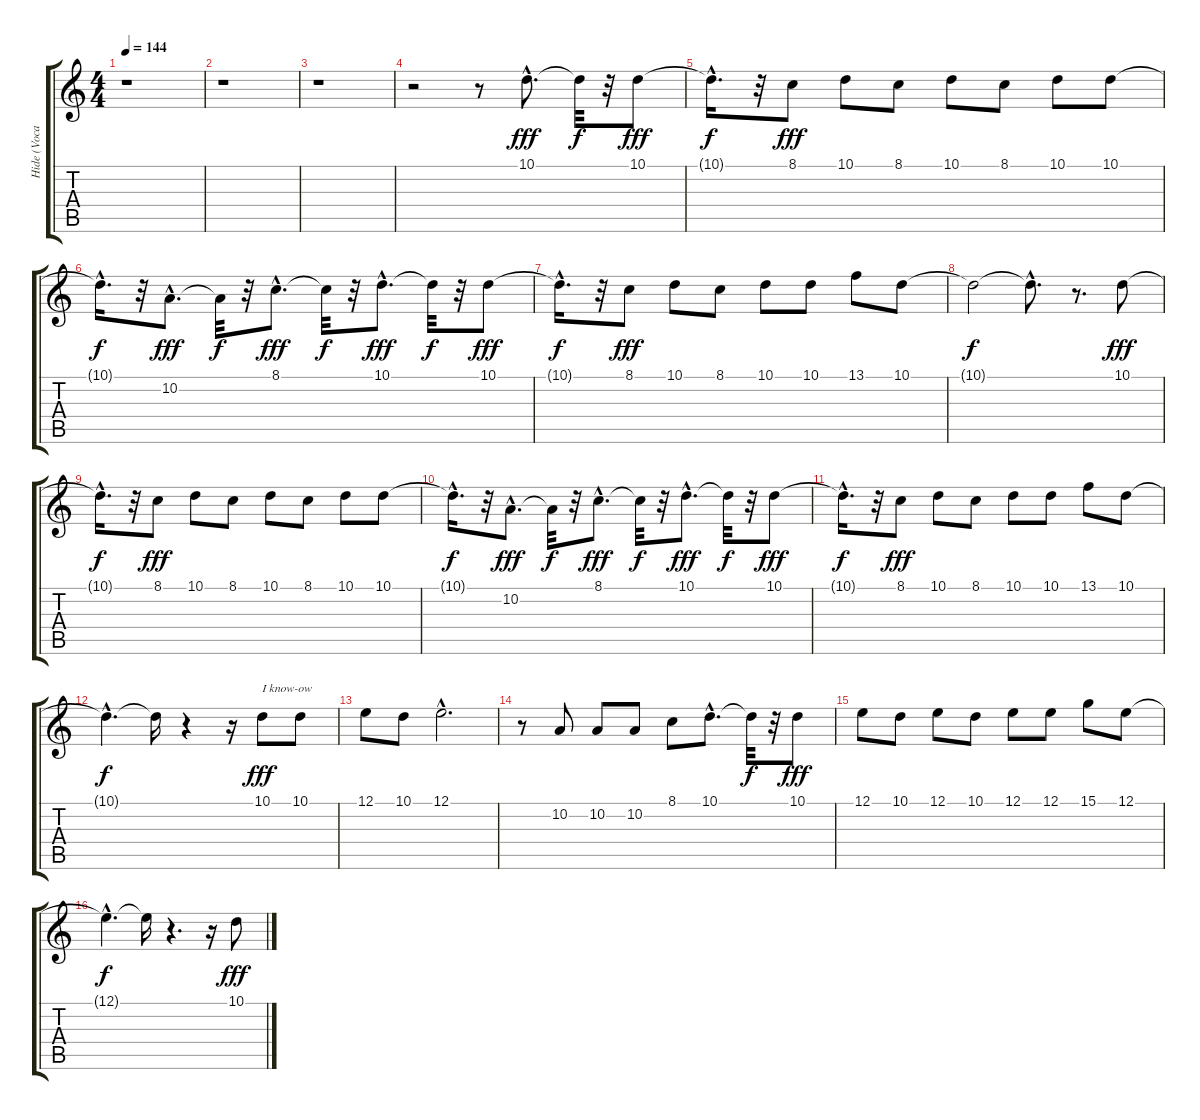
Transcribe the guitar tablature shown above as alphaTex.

\track ("Hide (Vocals)" "Hide (Voca") {instrument englishhorn}
\staff {score tabs}
\tuning (E4 B3 G3 D3 A2 E2) {hide}
\ts (4 4)
\tempo 144
\clef g2
\ks c
r.1{dy fff} |
r.1 |
r.1 |
r.2 r.8 10.1{hac}.8{d} 10.1{t}.32{dy f} r.32 10.1.8{dy fff} |
10.1{hac t}.16{d dy f} r.32 8.1.8{dy fff} 10.1.8 8.1.8 10.1.8 8.1.8 10.1.8 10.1.8 |
10.1{hac t}.16{d dy f} r.32 10.2{hac}.8{d dy fff} 10.2{t}.32{dy f} r.32 8.1{hac}.8{d dy fff} 8.1{t}.32{dy f} r.32 10.1{hac}.8{d dy fff} 10.1{t}.32{dy f} r.32 10.1.8{dy fff} |
10.1{hac t}.16{d dy f} r.32 8.1.8{dy fff} 10.1.8 8.1.8 10.1.8 10.1.8 13.1.8 10.1.8 |
10.1{t}.2{dy f} 10.1{hac t}.8{d} r.8{d} 10.1.8{dy fff} |
10.1{hac t}.16{d dy f} r.32 8.1.8{dy fff} 10.1.8 8.1.8 10.1.8 8.1.8 10.1.8 10.1.8 |
10.1{hac t}.16{d dy f} r.32 10.2{hac}.8{d dy fff} 10.2{t}.32{dy f} r.32 8.1{hac}.8{d dy fff} 8.1{t}.32{dy f} r.32 10.1{hac}.8{d dy fff} 10.1{t}.32{dy f} r.32 10.1.8{dy fff} |
10.1{hac t}.16{d dy f} r.32 8.1.8{dy fff} 10.1.8 8.1.8 10.1.8 10.1.8 13.1.8 10.1.8 |
10.1{hac t}.4{d dy f} 10.1{t}.16 r.4 r.16 10.1.8{txt "I know-ow" dy fff} 10.1.8 |
12.1.8 10.1.8 12.1{hac}.2{d} |
r.8 10.2.8 10.2.8 10.2.8 8.1.8 10.1{hac}.8{d} 10.1{t}.32{dy f} r.32 10.1.8{dy fff} |
12.1.8 10.1.8 12.1.8 10.1.8 12.1.8 12.1.8 15.1.8 12.1.8 |
12.1{hac t}.4{d dy f} 12.1{t}.16 r.4{d} r.16 10.1.8{dy fff}
